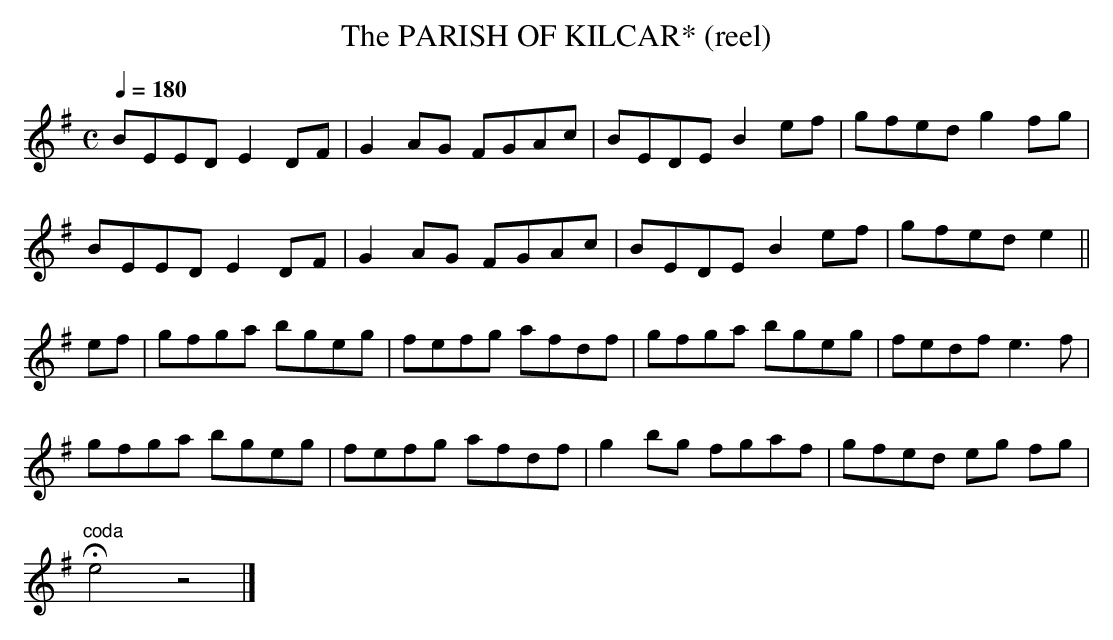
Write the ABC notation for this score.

X:1
T:PARISH OF KILCAR* (reel), The
Q:1/4=180
L:1/8
M:C
K:Em
BEED E2DF|G2AG FGAc|BEDE B2ef|gfed g2fg|
BEED E2DF|G2AG FGAc|BEDE B2ef|gfed e2||
ef|gfga bgeg|fefg afdf|gfga bgeg|fedf e3f|
gfga bgeg|fefg afdf|g2bg fgaf|gfed eg fg|
"^coda"He4z4|]
